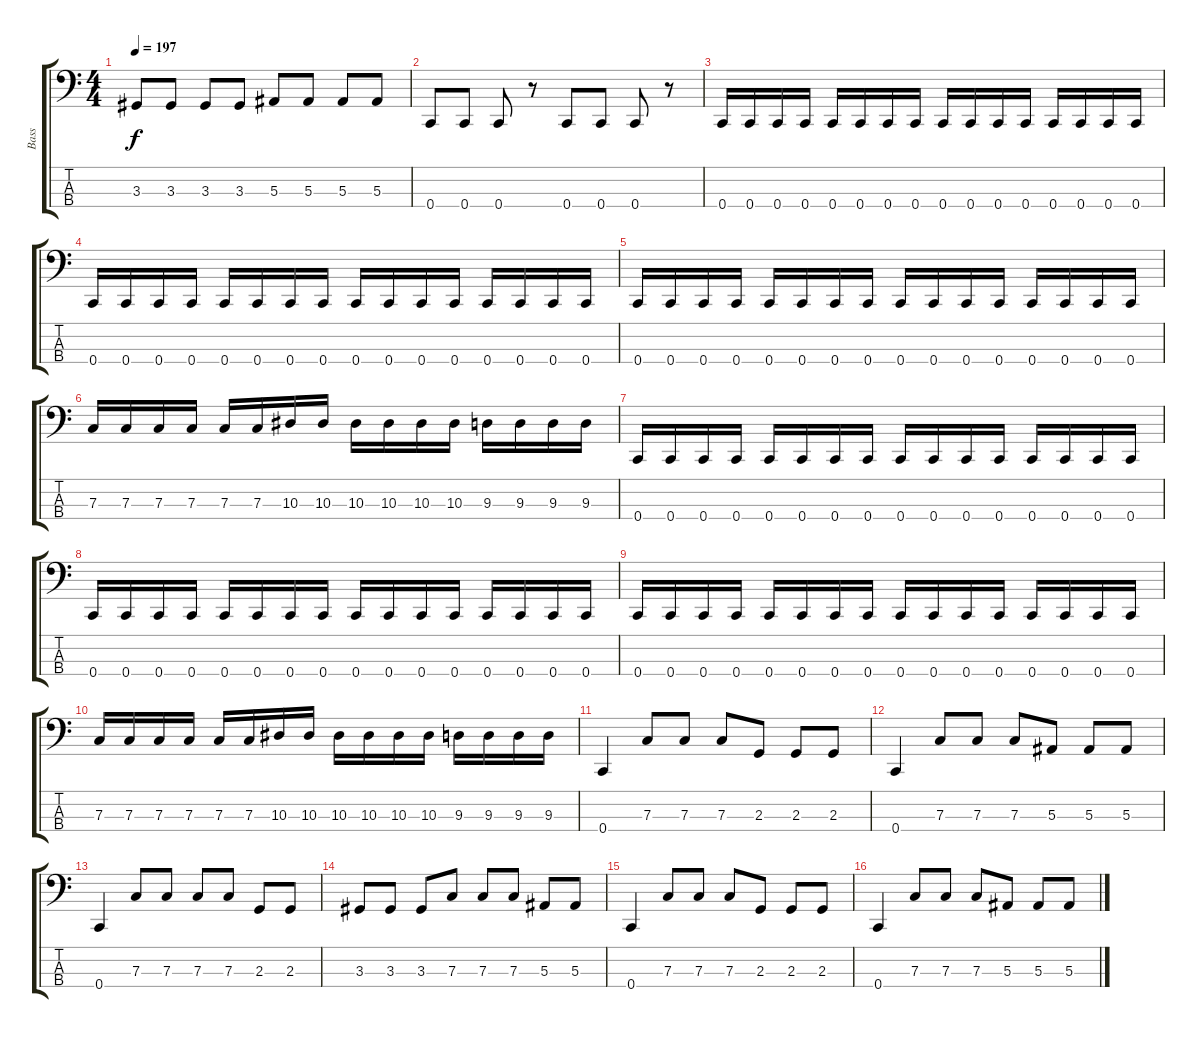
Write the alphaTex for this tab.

\track ("Bass" "Bass") {instrument electricbasspick}
\staff {score tabs}
\tuning (Eb2 Bb1 F1 C1) {hide}
\ts (4 4)
\tempo 197
\clef f4
\ks c
3.3.8{dy f} 3.3.8 3.3.8 3.3.8 5.3.8 5.3.8 5.3.8 5.3.8 |
0.4.8 0.4.8 0.4.8 r.8 0.4.8 0.4.8 0.4.8 r.8 |
0.4.16 0.4.16 0.4.16 0.4.16 0.4.16 0.4.16 0.4.16 0.4.16 0.4.16 0.4.16 0.4.16 0.4.16 0.4.16 0.4.16 0.4.16 0.4.16 |
0.4.16 0.4.16 0.4.16 0.4.16 0.4.16 0.4.16 0.4.16 0.4.16 0.4.16 0.4.16 0.4.16 0.4.16 0.4.16 0.4.16 0.4.16 0.4.16 |
0.4.16 0.4.16 0.4.16 0.4.16 0.4.16 0.4.16 0.4.16 0.4.16 0.4.16 0.4.16 0.4.16 0.4.16 0.4.16 0.4.16 0.4.16 0.4.16 |
7.3.16 7.3.16 7.3.16 7.3.16 7.3.16 7.3.16 10.3.16 10.3.16 10.3.16 10.3.16 10.3.16 10.3.16 9.3.16 9.3.16 9.3.16 9.3.16 |
0.4.16 0.4.16 0.4.16 0.4.16 0.4.16 0.4.16 0.4.16 0.4.16 0.4.16 0.4.16 0.4.16 0.4.16 0.4.16 0.4.16 0.4.16 0.4.16 |
0.4.16 0.4.16 0.4.16 0.4.16 0.4.16 0.4.16 0.4.16 0.4.16 0.4.16 0.4.16 0.4.16 0.4.16 0.4.16 0.4.16 0.4.16 0.4.16 |
0.4.16 0.4.16 0.4.16 0.4.16 0.4.16 0.4.16 0.4.16 0.4.16 0.4.16 0.4.16 0.4.16 0.4.16 0.4.16 0.4.16 0.4.16 0.4.16 |
7.3.16 7.3.16 7.3.16 7.3.16 7.3.16 7.3.16 10.3.16 10.3.16 10.3.16 10.3.16 10.3.16 10.3.16 9.3.16 9.3.16 9.3.16 9.3.16 |
0.4.4 7.3.8 7.3.8 7.3.8 2.3.8 2.3.8 2.3.8 |
0.4.4 7.3.8 7.3.8 7.3.8 5.3.8 5.3.8 5.3.8 |
0.4.4 7.3.8 7.3.8 7.3.8 7.3.8 2.3.8 2.3.8 |
3.3.8 3.3.8 3.3.8 7.3.8 7.3.8 7.3.8 5.3.8 5.3.8 |
0.4.4 7.3.8 7.3.8 7.3.8 2.3.8 2.3.8 2.3.8 |
0.4.4 7.3.8 7.3.8 7.3.8 5.3.8 5.3.8 5.3.8
